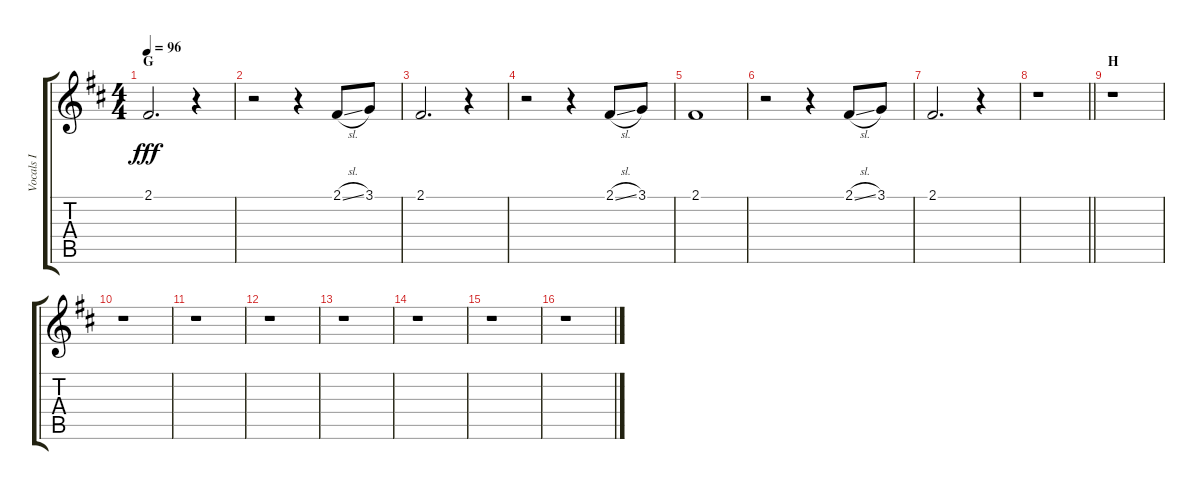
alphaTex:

\track ("Vocals I" "Vocals I") {instrument voiceoohs}
\staff {score tabs}
\tuning (E4 B3 G3 D3 A2 E2) {hide}
\ts (4 4)
\section ("" "G")
\tempo 96
\clef g2
\ks d
2.1.2{d dy fff} r.4 |
r.2 r.4 2.1{sl}.8 3.1.8 |
2.1.2{d} r.4 |
r.2 r.4 2.1{sl}.8 3.1.8 |
2.1.1 |
r.2 r.4 2.1{sl}.8 3.1.8 |
2.1.2{d} r.4 |
\barLineRight lightlight
r.1 |
\section ("" "H")
r.1 |
r.1 |
r.1 |
r.1 |
r.1 |
r.1 |
r.1 |
r.1
